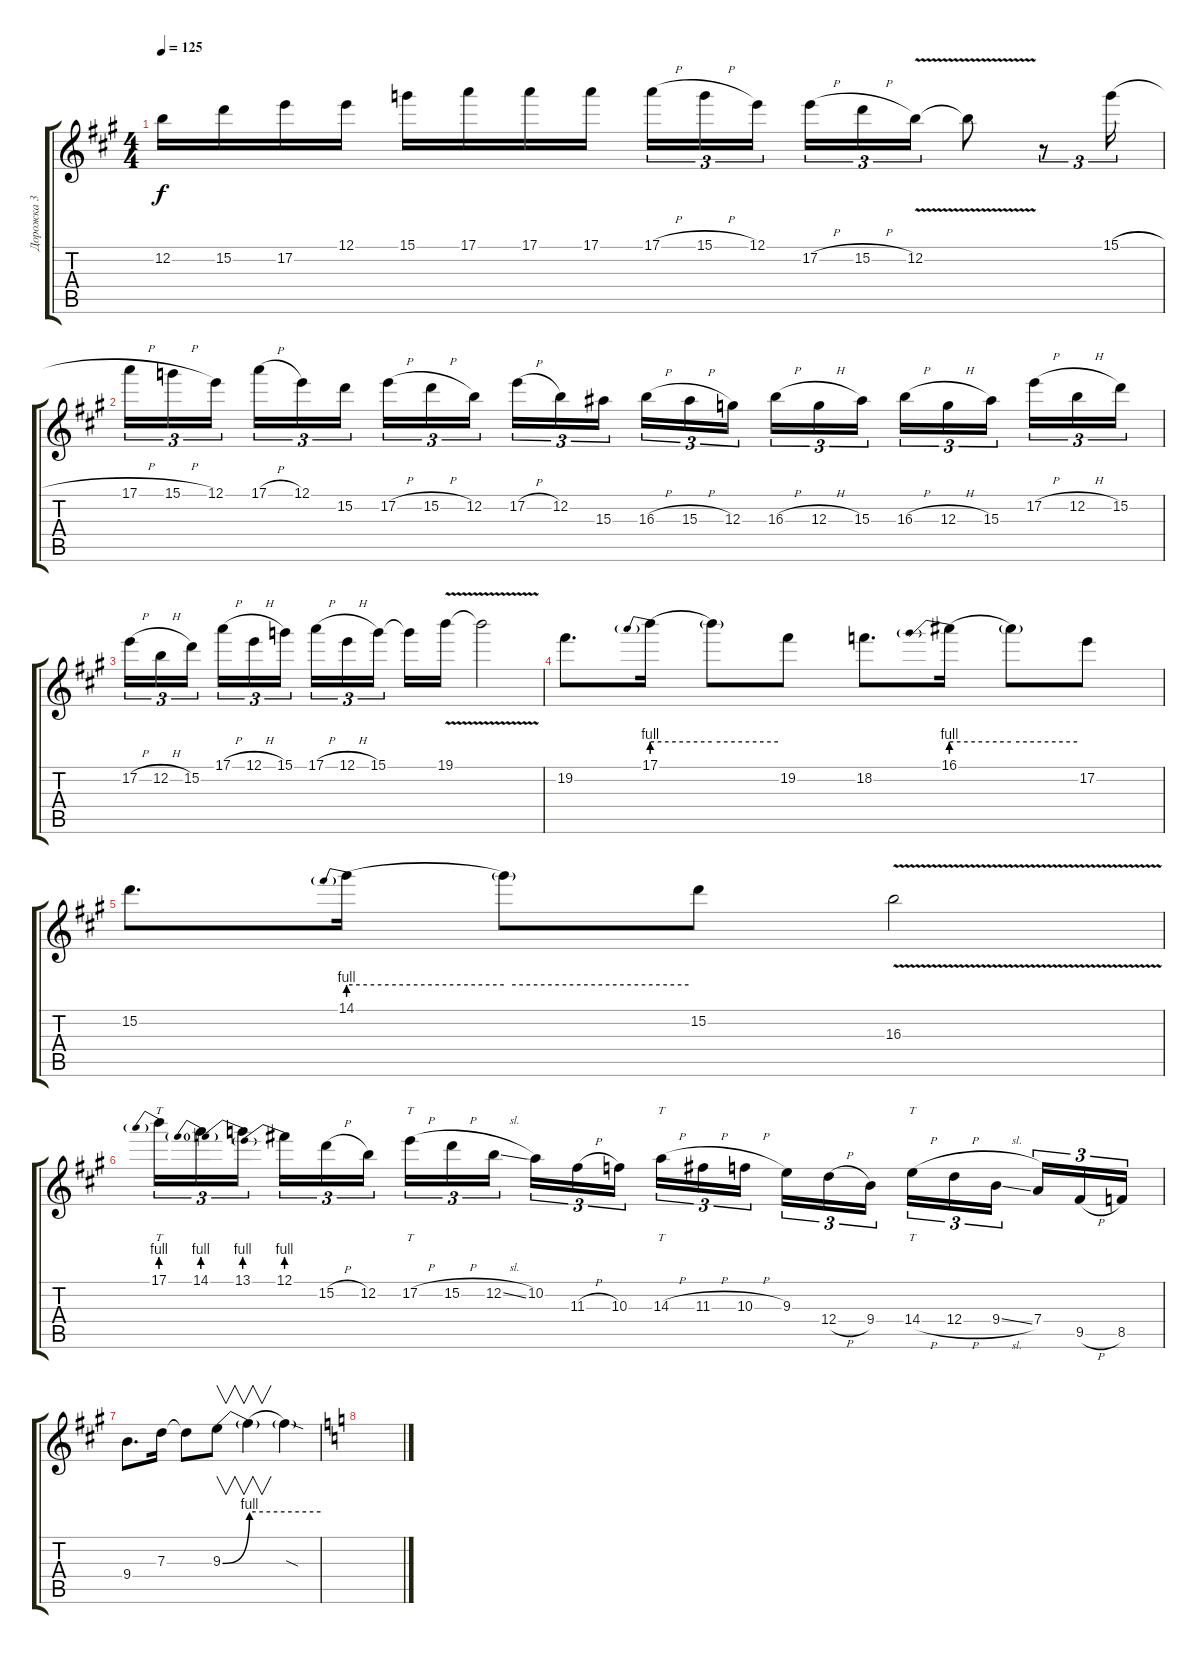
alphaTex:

\track ("Дорожка 3" "Дорожка 3") {instrument overdrivenguitar}
\staff {score tabs}
\tuning (E4 B3 G3 D3 A2 E2) {hide}
\ts (4 4)
\tempo 125
\clef g2
\ks a
12.2.16{dy f} 15.2.16 17.2.16 12.1.16 15.1.16 17.1.16 17.1.16 17.1.16 17.1{h}.16{tu (3 2)} 15.1{h}.16{tu (3 2)} 12.1.16{tu (3 2) beam splitsecondary} 17.2{h}.16{tu (3 2)} 15.2{h}.16{tu (3 2)} 12.2{v}.16{tu (3 2)} 12.2{v t}.8 r.8{tu (3 2)} 15.1{h}.16{tu (3 2)} |
17.1{h}.16{tu (3 2)} 15.1{h}.16{tu (3 2)} 12.1.16{tu (3 2) beam splitsecondary} 17.1{h}.16{tu (3 2)} 12.1.16{tu (3 2)} 15.2.16{tu (3 2)} 17.2{h}.16{tu (3 2)} 15.2{h}.16{tu (3 2)} 12.2.16{tu (3 2) beam splitsecondary} 17.2{h}.16{tu (3 2)} 12.2.16{tu (3 2)} 15.3.16{tu (3 2)} 16.3{h}.16{tu (3 2)} 15.3{h}.16{tu (3 2)} 12.3.16{tu (3 2) beam splitsecondary} 16.3{h}.16{tu (3 2)} 12.3{h}.16{tu (3 2)} 15.3.16{tu (3 2)} 16.3{h}.16{tu (3 2)} 12.3{h}.16{tu (3 2)} 15.3.16{tu (3 2) beam splitsecondary} 17.2{h}.16{tu (3 2)} 12.2{h}.16{tu (3 2)} 15.2.16{tu (3 2)} |
17.2{h}.16{tu (3 2)} 12.2{h}.16{tu (3 2)} 15.2.16{tu (3 2) beam splitsecondary} 17.1{h}.16{tu (3 2)} 12.1{h}.16{tu (3 2)} 15.1.16{tu (3 2)} 17.1{h}.16{tu (3 2)} 12.1{h}.16{tu (3 2)} 15.1.16{tu (3 2) beam splitsecondary} 15.1{t}.16 19.1{v}.16 19.1{v t}.2 |
19.2.8{d} 17.1{be (prebend 0 4 60 4)}.16 17.1{be (hold 0 4 60 4) t}.8 19.2.8 18.2.8{d} 16.1{be (prebend 0 4 60 4)}.16 16.1{be (hold 0 4 60 4) t}.8 17.2.8 |
15.2.8{d} 14.1{be (prebend 0 4 60 4)}.16 14.1{be (hold 0 4 60 4) t}.8 15.2.8 16.3{v}.2 |
17.1{be (prebend 0 4 60 4)}.16{tt tu (3 2)} 14.1{be (prebend 0 4 60 4)}.16{tu (3 2)} 13.1{be (prebend 0 4 60 4)}.16{tu (3 2) beam splitsecondary} 12.1{be (prebend 0 4 60 4)}.16{tu (3 2)} 15.2{h}.16{tu (3 2)} 12.2.16{tu (3 2)} 17.2{h}.16{tt tu (3 2)} 15.2{h}.16{tu (3 2)} 12.2{sl}.16{tu (3 2) beam splitsecondary} 10.2.16{tu (3 2)} 11.3{h}.16{tu (3 2)} 10.3.16{tu (3 2)} 14.3{h}.16{tt tu (3 2)} 11.3{h}.16{tu (3 2)} 10.3{h}.16{tu (3 2) beam splitsecondary} 9.3.16{tu (3 2)} 12.4{h}.16{tu (3 2)} 9.4.16{tu (3 2)} 14.4{h}.16{tt tu (3 2)} 12.4{h}.16{tu (3 2)} 9.4{sl}.16{tu (3 2) beam splitsecondary} 7.4.16{tu (3 2)} 9.5{h}.16{tu (3 2)} 8.5.16{tu (3 2)} |
9.4.8{d} 7.3.16 7.3{t}.8 9.3{be (bend 0 0 60 4)}.8{v} 9.3{be (hold 0 4 60 4) t}.4{v} 9.3{sod t}.4 |
\ks c
